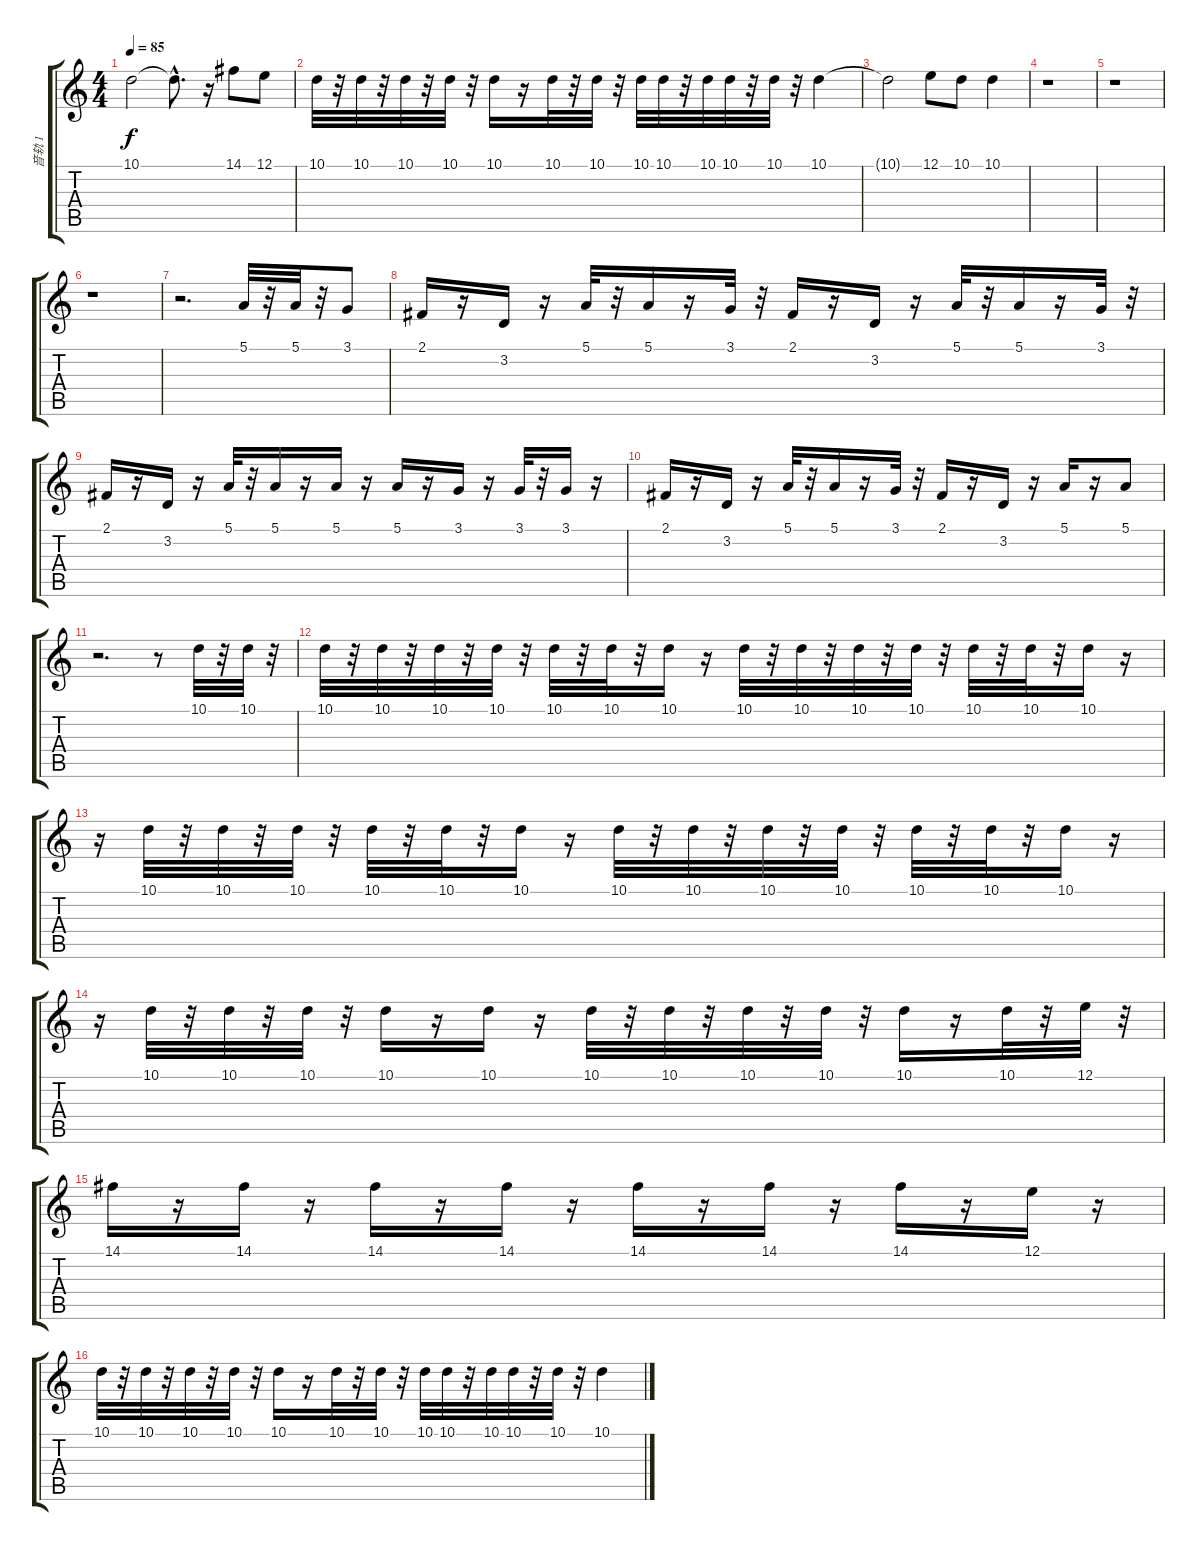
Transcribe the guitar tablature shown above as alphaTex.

\track ("音轨 1" "音轨 1") {instrument sopranosax}
\staff {score tabs}
\tuning (E4 B3 G3 D3 A2 E2) {hide}
\ts (4 4)
\tempo 85
\clef g2
\ks c
10.1{t}.2{dy f} 10.1{hac t}.8{d} r.16 14.1.8 12.1.8 |
10.1.32 r.32 10.1.32 r.32 10.1.32 r.32 10.1.32 r.32 10.1.16 r.16 10.1.32 r.32 10.1.32 r.32 10.1.32 10.1.32 r.32 10.1.32 10.1.32 r.32 10.1.32 r.32 10.1.4 |
10.1{t}.2 12.1.8 10.1.8 10.1.4 |
r.1 |
r.1 |
r.1 |
r.2{d} 5.1.32 r.32 5.1.32 r.32 3.1.8 |
2.1.16 r.16 3.2.16 r.16 5.1.32 r.32 5.1.16 r.16 3.1.32 r.32 2.1.16 r.16 3.2.16 r.16 5.1.32 r.32 5.1.16 r.16 3.1.32 r.32 |
2.1.16 r.16 3.2.16 r.16 5.1.32 r.32 5.1.16 r.16 5.1.16 r.16 5.1.16 r.16 3.1.16 r.16 3.1.32 r.32 3.1.16 r.16 |
2.1.16 r.16 3.2.16 r.16 5.1.32 r.32 5.1.16 r.16 3.1.32 r.32 2.1.16 r.16 3.2.16 r.16 5.1.16 r.16 5.1.8 |
r.2{d} r.8 10.1.32 r.32 10.1.32 r.32 |
10.1.32 r.32 10.1.32 r.32 10.1.32 r.32 10.1.32 r.32 10.1.32 r.32 10.1.32 r.32 10.1.16 r.16 10.1.32 r.32 10.1.32 r.32 10.1.32 r.32 10.1.32 r.32 10.1.32 r.32 10.1.32 r.32 10.1.16 r.16 |
r.16 10.1.32 r.32 10.1.32 r.32 10.1.32 r.32 10.1.32 r.32 10.1.32 r.32 10.1.16 r.16 10.1.32 r.32 10.1.32 r.32 10.1.32 r.32 10.1.32 r.32 10.1.32 r.32 10.1.32 r.32 10.1.16 r.16 |
r.16 10.1.32 r.32 10.1.32 r.32 10.1.32 r.32 10.1.16 r.16 10.1.16 r.16 10.1.32 r.32 10.1.32 r.32 10.1.32 r.32 10.1.32 r.32 10.1.16 r.16 10.1.32 r.32 12.1.32 r.32 |
14.1.16 r.16 14.1.16 r.16 14.1.16 r.16 14.1.16 r.16 14.1.16 r.16 14.1.16 r.16 14.1.16 r.16 12.1.16 r.16 |
10.1.32 r.32 10.1.32 r.32 10.1.32 r.32 10.1.32 r.32 10.1.16 r.16 10.1.32 r.32 10.1.32 r.32 10.1.32 10.1.32 r.32 10.1.32 10.1.32 r.32 10.1.32 r.32 10.1.4
